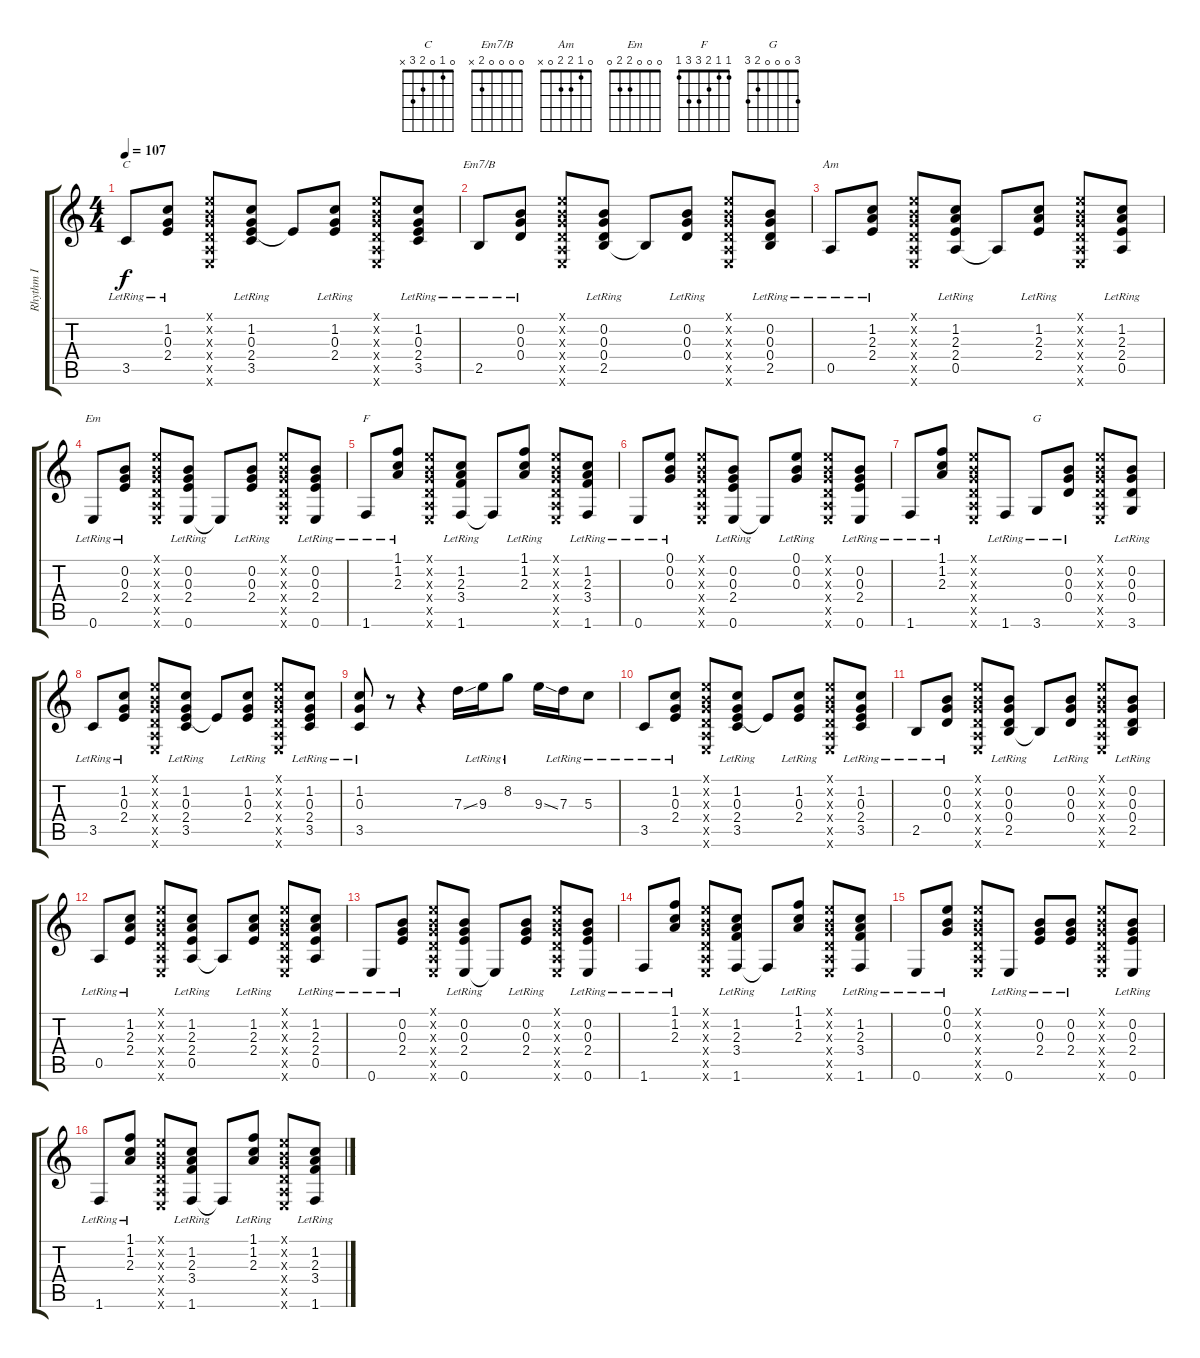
\track ("Rhythm I" "Rhythm I") {instrument acousticguitarsteel}
\staff {score tabs}
\tuning (E4 B3 G3 D3 A2 E2) {hide}
\chord ("C" 0 1 0 2 3 x)
\chord ("Em7/B" 0 0 0 0 2 x)
\chord ("Am" 0 1 2 2 0 x)
\chord ("Em" 0 0 0 2 2 0)
\chord ("F" 1 1 2 3 3 1)
\chord ("G" 3 0 0 0 2 3)
\ts (4 4)
\tempo 107
\clef g2
\ks c
3.5{lr}.8{ch "C" dy f} (1.2{lr} 0.3{lr} 2.4{lr}).8 (0.1{x} 0.2{x} 0.3{x} 0.4{x} 0.5{x} 0.6{x}).8 (1.2{lr} 0.3{lr} 2.4{lr} 3.5{lr}).8 2.4{t}.8 (1.2{lr} 0.3{lr} 2.4{lr}).8 (0.1{x} 0.2{x} 0.3{x} 0.4{x} 0.5{x} 0.6{x}).8 (1.2{lr} 0.3{lr} 2.4{lr} 3.5{lr}).8 |
2.5{lr}.8{ch "Em7/B"} (0.2{lr} 0.3{lr} 0.4{lr}).8 (0.1{x} 0.2{x} 0.3{x} 0.4{x} 0.5{x} 0.6{x}).8 (0.2{lr} 0.3{lr} 0.4{lr} 2.5{lr}).8 2.5{t}.8 (0.2{lr} 0.3{lr} 0.4{lr}).8 (0.1{x} 0.2{x} 0.3{x} 0.4{x} 0.5{x} 0.6{x}).8 (0.2{lr} 0.3{lr} 0.4{lr} 2.5{lr}).8 |
0.5{lr}.8{ch "Am"} (1.2{lr} 2.3{lr} 2.4{lr}).8 (0.1{x} 0.2{x} 0.3{x} 0.4{x} 0.5{x} 0.6{x}).8 (1.2{lr} 2.3{lr} 2.4{lr} 0.5{lr}).8 0.5{t}.8 (1.2{lr} 2.3{lr} 2.4{lr}).8 (0.1{x} 0.2{x} 0.3{x} 0.4{x} 0.5{x} 0.6{x}).8 (1.2{lr} 2.3{lr} 2.4{lr} 0.5{lr}).8 |
0.6{lr}.8{ch "Em"} (0.2{lr} 0.3{lr} 2.4{lr}).8 (0.1{x} 0.2{x} 0.3{x} 0.4{x} 0.5{x} 0.6{x}).8 (0.2{lr} 0.3{lr} 2.4{lr} 0.6{lr}).8 0.6{t}.8 (0.2{lr} 0.3{lr} 2.4{lr}).8 (0.1{x} 0.2{x} 0.3{x} 0.4{x} 0.5{x} 0.6{x}).8 (0.2{lr} 0.3{lr} 2.4{lr} 0.6{lr}).8 |
1.6{lr}.8{ch "F"} (1.1{lr} 1.2{lr} 2.3{lr}).8 (0.1{x} 0.2{x} 0.3{x} 0.4{x} 0.5{x} 0.6{x}).8 (1.2{lr} 2.3{lr} 3.4{lr} 1.6{lr}).8 1.6{t}.8 (1.1{lr} 1.2{lr} 2.3{lr}).8 (0.1{x} 0.2{x} 0.3{x} 0.4{x} 0.5{x} 0.6{x}).8 (1.2{lr} 2.3{lr} 3.4{lr} 1.6{lr}).8 |
0.6{lr}.8 (0.1{lr} 0.2{lr} 0.3{lr}).8 (0.1{x} 0.2{x} 0.3{x} 0.4{x} 0.5{x} 0.6{x}).8 (0.2{lr} 0.3{lr} 2.4{lr} 0.6{lr}).8 0.6{t}.8 (0.1{lr} 0.2{lr} 0.3{lr}).8 (0.1{x} 0.2{x} 0.3{x} 0.4{x} 0.5{x} 0.6{x}).8 (0.2{lr} 0.3{lr} 2.4{lr} 0.6{lr}).8 |
1.6{lr}.8 (1.1{lr} 1.2{lr} 2.3{lr}).8 (0.1{x} 0.2{x} 0.3{x} 0.4{x} 0.5{x} 0.6{x}).8 1.6{lr}.8 3.6{lr}.8{ch "G"} (0.2{lr} 0.3{lr} 0.4{lr}).8 (0.1{x} 0.2{x} 0.3{x} 0.4{x} 0.5{x} 0.6{x}).8 (0.2{lr} 0.3{lr} 0.4{lr} 3.6{lr}).8 |
3.5{lr}.8 (1.2{lr} 0.3{lr} 2.4{lr}).8 (0.1{x} 0.2{x} 0.3{x} 0.4{x} 0.5{x} 0.6{x}).8 (1.2{lr} 0.3{lr} 2.4{lr} 3.5{lr}).8 2.4{t}.8 (1.2{lr} 0.3{lr} 2.4{lr}).8 (0.1{x} 0.2{x} 0.3{x} 0.4{x} 0.5{x} 0.6{x}).8 (1.2{lr} 0.3{lr} 2.4{lr} 3.5{lr}).8 |
(1.2{lr} 0.3{lr} 3.5{lr}).8 r.8 r.4 7.3{ss}.16 9.3{lr}.16 8.2{lr}.8 9.3{ss}.16 7.3{lr}.16 5.3{lr}.8 |
3.5{lr}.8 (1.2{lr} 0.3{lr} 2.4{lr}).8 (0.1{x} 0.2{x} 0.3{x} 0.4{x} 0.5{x} 0.6{x}).8 (1.2{lr} 0.3{lr} 2.4{lr} 3.5{lr}).8 2.4{t}.8 (1.2{lr} 0.3{lr} 2.4{lr}).8 (0.1{x} 0.2{x} 0.3{x} 0.4{x} 0.5{x} 0.6{x}).8 (1.2{lr} 0.3{lr} 2.4{lr} 3.5{lr}).8 |
2.5{lr}.8 (0.2{lr} 0.3{lr} 0.4{lr}).8 (0.1{x} 0.2{x} 0.3{x} 0.4{x} 0.5{x} 0.6{x}).8 (0.2{lr} 0.3{lr} 0.4{lr} 2.5{lr}).8 2.5{t}.8 (0.2{lr} 0.3{lr} 0.4{lr}).8 (0.1{x} 0.2{x} 0.3{x} 0.4{x} 0.5{x} 0.6{x}).8 (0.2{lr} 0.3{lr} 0.4{lr} 2.5{lr}).8 |
0.5{lr}.8 (1.2{lr} 2.3{lr} 2.4{lr}).8 (0.1{x} 0.2{x} 0.3{x} 0.4{x} 0.5{x} 0.6{x}).8 (1.2{lr} 2.3{lr} 2.4{lr} 0.5{lr}).8 0.5{t}.8 (1.2{lr} 2.3{lr} 2.4{lr}).8 (0.1{x} 0.2{x} 0.3{x} 0.4{x} 0.5{x} 0.6{x}).8 (1.2{lr} 2.3{lr} 2.4{lr} 0.5{lr}).8 |
0.6{lr}.8 (0.2{lr} 0.3{lr} 2.4{lr}).8 (0.1{x} 0.2{x} 0.3{x} 0.4{x} 0.5{x} 0.6{x}).8 (0.2{lr} 0.3{lr} 2.4{lr} 0.6{lr}).8 0.6{t}.8 (0.2{lr} 0.3{lr} 2.4{lr}).8 (0.1{x} 0.2{x} 0.3{x} 0.4{x} 0.5{x} 0.6{x}).8 (0.2{lr} 0.3{lr} 2.4{lr} 0.6{lr}).8 |
1.6{lr}.8 (1.1{lr} 1.2{lr} 2.3{lr}).8 (0.1{x} 0.2{x} 0.3{x} 0.4{x} 0.5{x} 0.6{x}).8 (1.2{lr} 2.3{lr} 3.4{lr} 1.6{lr}).8 1.6{t}.8 (1.1{lr} 1.2{lr} 2.3{lr}).8 (0.1{x} 0.2{x} 0.3{x} 0.4{x} 0.5{x} 0.6{x}).8 (1.2{lr} 2.3{lr} 3.4{lr} 1.6{lr}).8 |
0.6{lr}.8 (0.1{lr} 0.2{lr} 0.3{lr}).8 (0.1{x} 0.2{x} 0.3{x} 0.4{x} 0.5{x} 0.6{x}).8 0.6{lr}.8 (0.2{lr} 0.3{lr} 2.4{lr}).8 (0.2{lr} 0.3{lr} 2.4{lr}).8 (0.1{x} 0.2{x} 0.3{x} 0.4{x} 0.5{x} 0.6{x}).8 (0.2{lr} 0.3{lr} 2.4{lr} 0.6{lr}).8 |
1.6{lr}.8 (1.1{lr} 1.2{lr} 2.3{lr}).8 (0.1{x} 0.2{x} 0.3{x} 0.4{x} 0.5{x} 0.6{x}).8 (1.2{lr} 2.3{lr} 3.4{lr} 1.6{lr}).8 1.6{t}.8 (1.1{lr} 1.2{lr} 2.3{lr}).8 (0.1{x} 0.2{x} 0.3{x} 0.4{x} 0.5{x} 0.6{x}).8 (1.2{lr} 2.3{lr} 3.4{lr} 1.6{lr}).8
